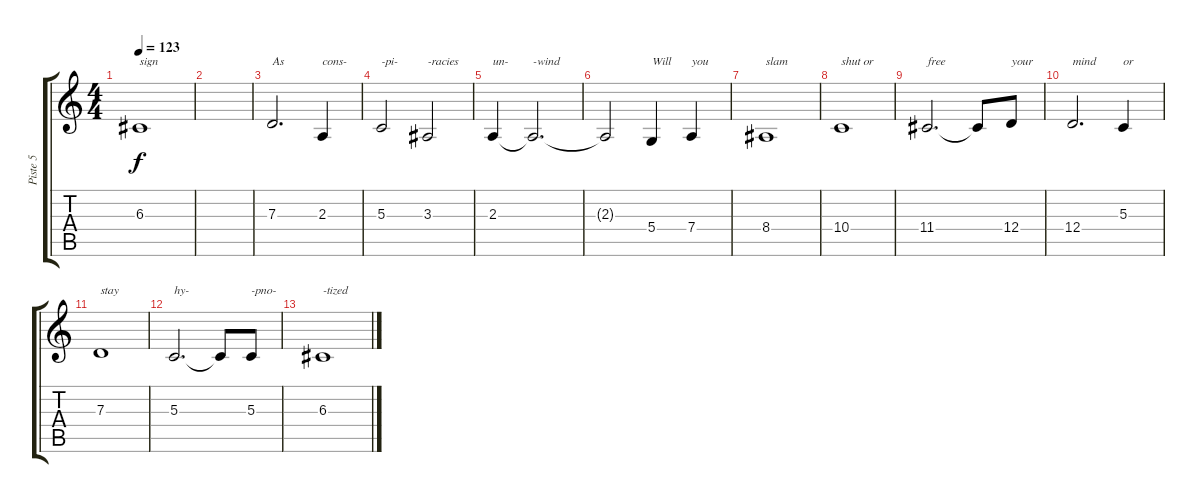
\track ("Piste 5" "Piste 5") {instrument flute}
\staff {score tabs}
\tuning (E4 B3 G3 D3 A2 E2) {hide}
\ts (4 4)
\tempo 123
\clef g2
\ks c
6.3.1{txt "sign" dy f} |
|
7.3.2{d txt "As"} 2.3.4{txt "cons-"} |
5.3.2{txt "-pi-"} 3.3.2{txt "-racies"} |
2.3.4{txt "un-"} 2.3{t}.2{d txt "-wind"} |
2.3{t}.2 5.4.4{txt "Will"} 7.4.4{txt "you"} |
8.4.1{txt "slam "} |
10.4.1{txt "shut or"} |
11.4.2{d txt "free"} 11.4{t}.8 12.4.8{txt "your"} |
12.4.2{d txt "mind"} 5.3.4{txt "or"} |
7.3.1{txt "stay"} |
5.3.2{d txt "hy-"} 5.3{t}.8 5.3.8{txt "-pno-"} |
6.3.1{txt "-tized"}
